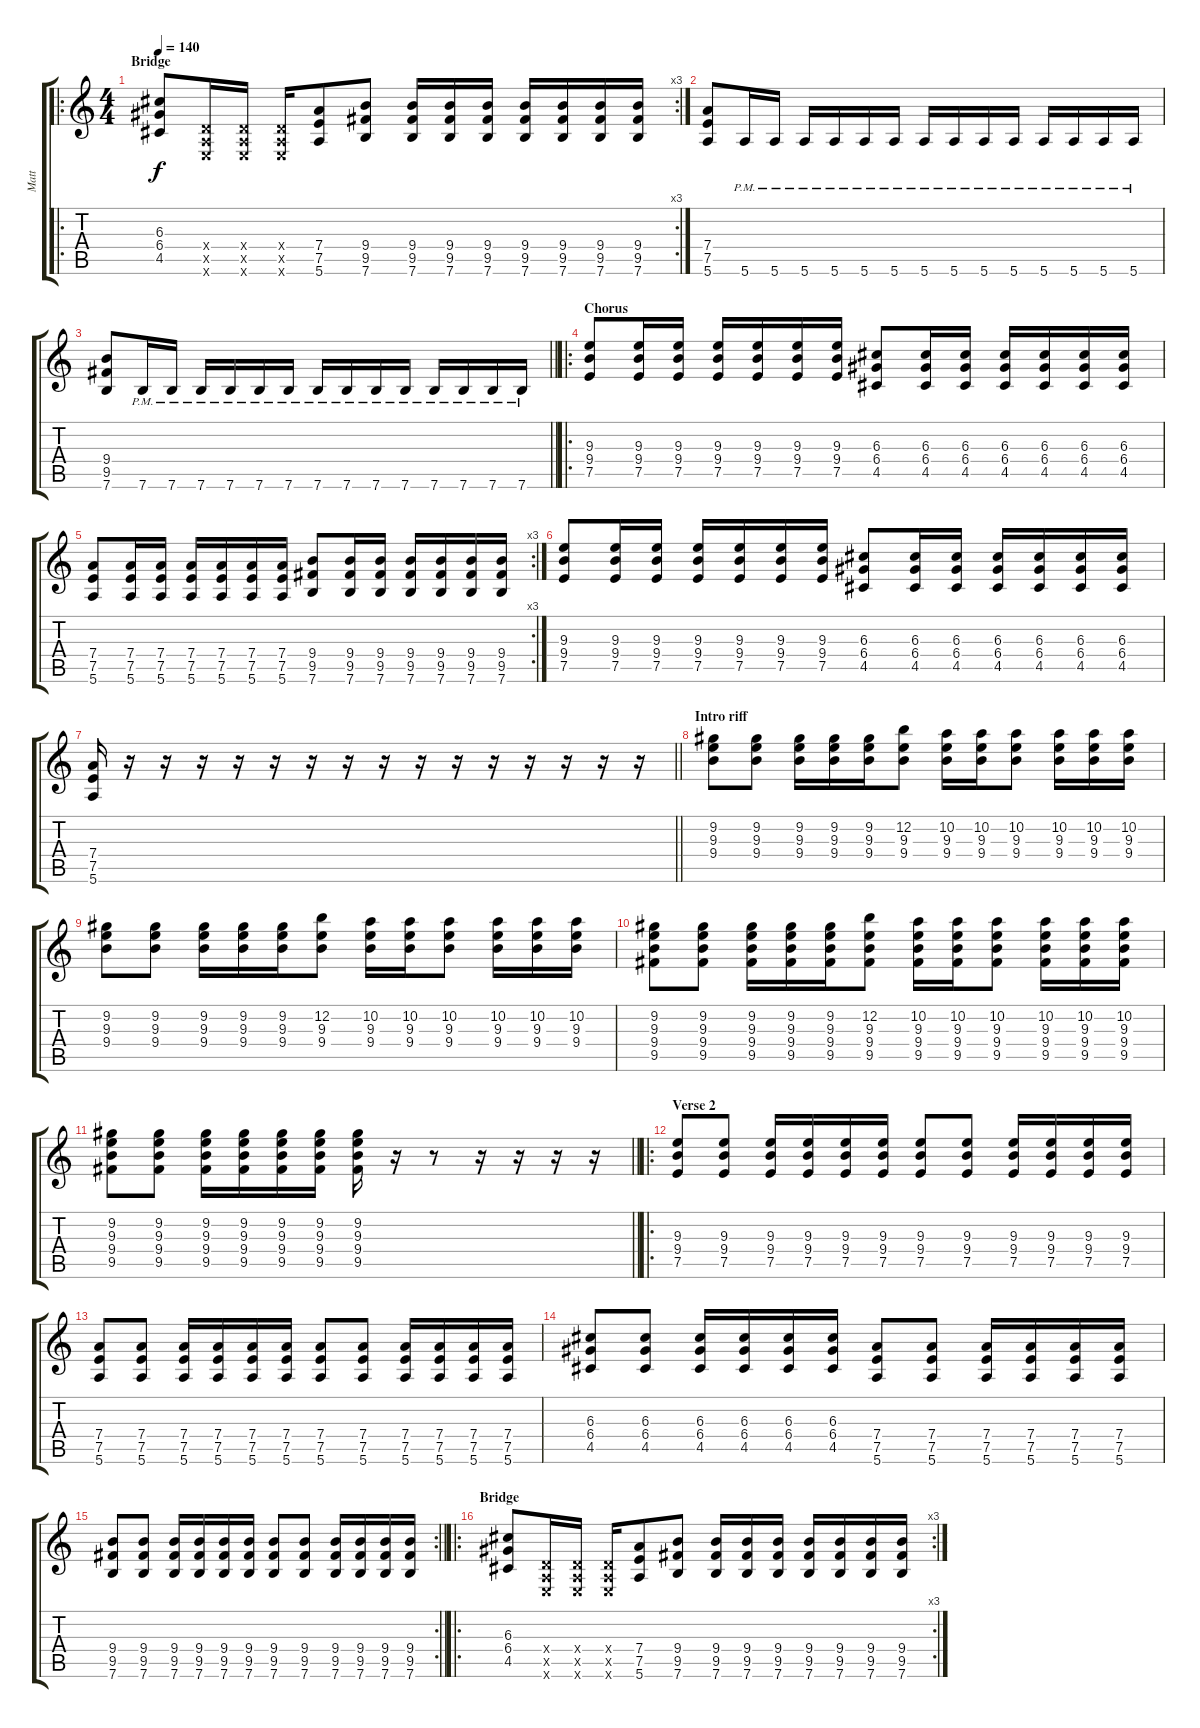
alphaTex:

\track ("Matt" "Matt") {instrument electricguitarclean}
\staff {score tabs}
\tuning (E4 B3 G3 D3 A2 E2) {hide}
\ro
\rc 3
\ts (4 4)
\section ("" "Bridge")
\tempo 140
\clef g2
\ks c
(6.3 6.4 4.5).8{dy f instrument distortionguitar} (0.4{x} 0.5{x} 0.6{x}).16 (0.4{x} 0.5{x} 0.6{x}).16 (0.4{x} 0.5{x} 0.6{x}).16 (7.4 7.5 5.6).8 (9.4 9.5 7.6).8 (9.4 9.5 7.6).16 (9.4 9.5 7.6).16 (9.4 9.5 7.6).16 (9.4 9.5 7.6).16 (9.4 9.5 7.6).16 (9.4 9.5 7.6).16 (9.4 9.5 7.6).16 |
(7.4 7.5 5.6).8 5.6{pm}.16 5.6{pm}.16 5.6{pm}.16 5.6{pm}.16 5.6{pm}.16 5.6{pm}.16 5.6{pm}.16 5.6{pm}.16 5.6{pm}.16 5.6{pm}.16 5.6{pm}.16 5.6{pm}.16 5.6{pm}.16 5.6{pm}.16 |
\barLineRight lightlight
(9.4 9.5 7.6).8 7.6{pm}.16 7.6{pm}.16 7.6{pm}.16 7.6{pm}.16 7.6{pm}.16 7.6{pm}.16 7.6{pm}.16 7.6{pm}.16 7.6{pm}.16 7.6{pm}.16 7.6{pm}.16 7.6{pm}.16 7.6{pm}.16 7.6{pm}.16 |
\ro
\section ("" "Chorus")
(9.3 9.4 7.5).8 (9.3 9.4 7.5).16 (9.3 9.4 7.5).16 (9.3 9.4 7.5).16 (9.3 9.4 7.5).16 (9.3 9.4 7.5).16 (9.3 9.4 7.5).16 (6.3 6.4 4.5).8 (6.3 6.4 4.5).16 (6.3 6.4 4.5).16 (6.3 6.4 4.5).16 (6.3 6.4 4.5).16 (6.3 6.4 4.5).16 (6.3 6.4 4.5).16 |
\rc 3
(7.4 7.5 5.6).8 (7.4 7.5 5.6).16 (7.4 7.5 5.6).16 (7.4 7.5 5.6).16 (7.4 7.5 5.6).16 (7.4 7.5 5.6).16 (7.4 7.5 5.6).16 (9.4 9.5 7.6).8 (9.4 9.5 7.6).16 (9.4 9.5 7.6).16 (9.4 9.5 7.6).16 (9.4 9.5 7.6).16 (9.4 9.5 7.6).16 (9.4 9.5 7.6).16 |
(9.3 9.4 7.5).8 (9.3 9.4 7.5).16 (9.3 9.4 7.5).16 (9.3 9.4 7.5).16 (9.3 9.4 7.5).16 (9.3 9.4 7.5).16 (9.3 9.4 7.5).16 (6.3 6.4 4.5).8 (6.3 6.4 4.5).16 (6.3 6.4 4.5).16 (6.3 6.4 4.5).16 (6.3 6.4 4.5).16 (6.3 6.4 4.5).16 (6.3 6.4 4.5).16 |
\barLineRight lightlight
(7.4 7.5 5.6).16 r.16 r.16 r.16 r.16 r.16 r.16 r.16 r.16 r.16 r.16 r.16 r.16 r.16 r.16 r.16 |
\section ("" "Intro riff")
(9.2 9.3 9.4).8{instrument electricguitarclean} (9.2 9.3 9.4).8 (9.2 9.3 9.4).16 (9.2 9.3 9.4).16 (9.2 9.3 9.4).16 (12.2 9.3 9.4).8 (10.2 9.3 9.4).16 (10.2 9.3 9.4).16 (10.2 9.3 9.4).8 (10.2 9.3 9.4).16 (10.2 9.3 9.4).16 (10.2 9.3 9.4).16 |
(9.2 9.3 9.4).8 (9.2 9.3 9.4).8 (9.2 9.3 9.4).16 (9.2 9.3 9.4).16 (9.2 9.3 9.4).16 (12.2 9.3 9.4).8 (10.2 9.3 9.4).16 (10.2 9.3 9.4).16 (10.2 9.3 9.4).8 (10.2 9.3 9.4).16 (10.2 9.3 9.4).16 (10.2 9.3 9.4).16 |
(9.2 9.3 9.4 9.5).8 (9.2 9.3 9.4 9.5).8 (9.2 9.3 9.4 9.5).16 (9.2 9.3 9.4 9.5).16 (9.2 9.3 9.4 9.5).16 (12.2 9.3 9.4 9.5).8 (10.2 9.3 9.4 9.5).16 (10.2 9.3 9.4 9.5).16 (10.2 9.3 9.4 9.5).8 (10.2 9.3 9.4 9.5).16 (10.2 9.3 9.4 9.5).16 (10.2 9.3 9.4 9.5).16 |
\barLineRight lightlight
(9.2 9.3 9.4 9.5).8 (9.2 9.3 9.4 9.5).8 (9.2 9.3 9.4 9.5).16 (9.2 9.3 9.4 9.5).16 (9.2 9.3 9.4 9.5).16 (9.2 9.3 9.4 9.5).16 (9.2 9.3 9.4 9.5).16 r.16 r.8 r.16 r.16 r.16 r.16 |
\ro
\section ("" "Verse 2")
(9.3 9.4 7.5).8{instrument distortionguitar} (9.3 9.4 7.5).8 (9.3 9.4 7.5).16 (9.3 9.4 7.5).16 (9.3 9.4 7.5).16 (9.3 9.4 7.5).16 (9.3 9.4 7.5).8 (9.3 9.4 7.5).8 (9.3 9.4 7.5).16 (9.3 9.4 7.5).16 (9.3 9.4 7.5).16 (9.3 9.4 7.5).16 |
(7.4 7.5 5.6).8 (7.4 7.5 5.6).8 (7.4 7.5 5.6).16 (7.4 7.5 5.6).16 (7.4 7.5 5.6).16 (7.4 7.5 5.6).16 (7.4 7.5 5.6).8 (7.4 7.5 5.6).8 (7.4 7.5 5.6).16 (7.4 7.5 5.6).16 (7.4 7.5 5.6).16 (7.4 7.5 5.6).16 |
(6.3 6.4 4.5).8 (6.3 6.4 4.5).8 (6.3 6.4 4.5).16 (6.3 6.4 4.5).16 (6.3 6.4 4.5).16 (6.3 6.4 4.5).16 (7.4 7.5 5.6).8 (7.4 7.5 5.6).8 (7.4 7.5 5.6).16 (7.4 7.5 5.6).16 (7.4 7.5 5.6).16 (7.4 7.5 5.6).16 |
\rc 2
\barLineRight lightlight
(9.4 9.5 7.6).8 (9.4 9.5 7.6).8 (9.4 9.5 7.6).16 (9.4 9.5 7.6).16 (9.4 9.5 7.6).16 (9.4 9.5 7.6).16 (9.4 9.5 7.6).8 (9.4 9.5 7.6).8 (9.4 9.5 7.6).16 (9.4 9.5 7.6).16 (9.4 9.5 7.6).16 (9.4 9.5 7.6).16 |
\ro
\rc 3
\section ("" "Bridge")
(6.3 6.4 4.5).8 (0.4{x} 0.5{x} 0.6{x}).16 (0.4{x} 0.5{x} 0.6{x}).16 (0.4{x} 0.5{x} 0.6{x}).16 (7.4 7.5 5.6).8 (9.4 9.5 7.6).8 (9.4 9.5 7.6).16 (9.4 9.5 7.6).16 (9.4 9.5 7.6).16 (9.4 9.5 7.6).16 (9.4 9.5 7.6).16 (9.4 9.5 7.6).16 (9.4 9.5 7.6).16
